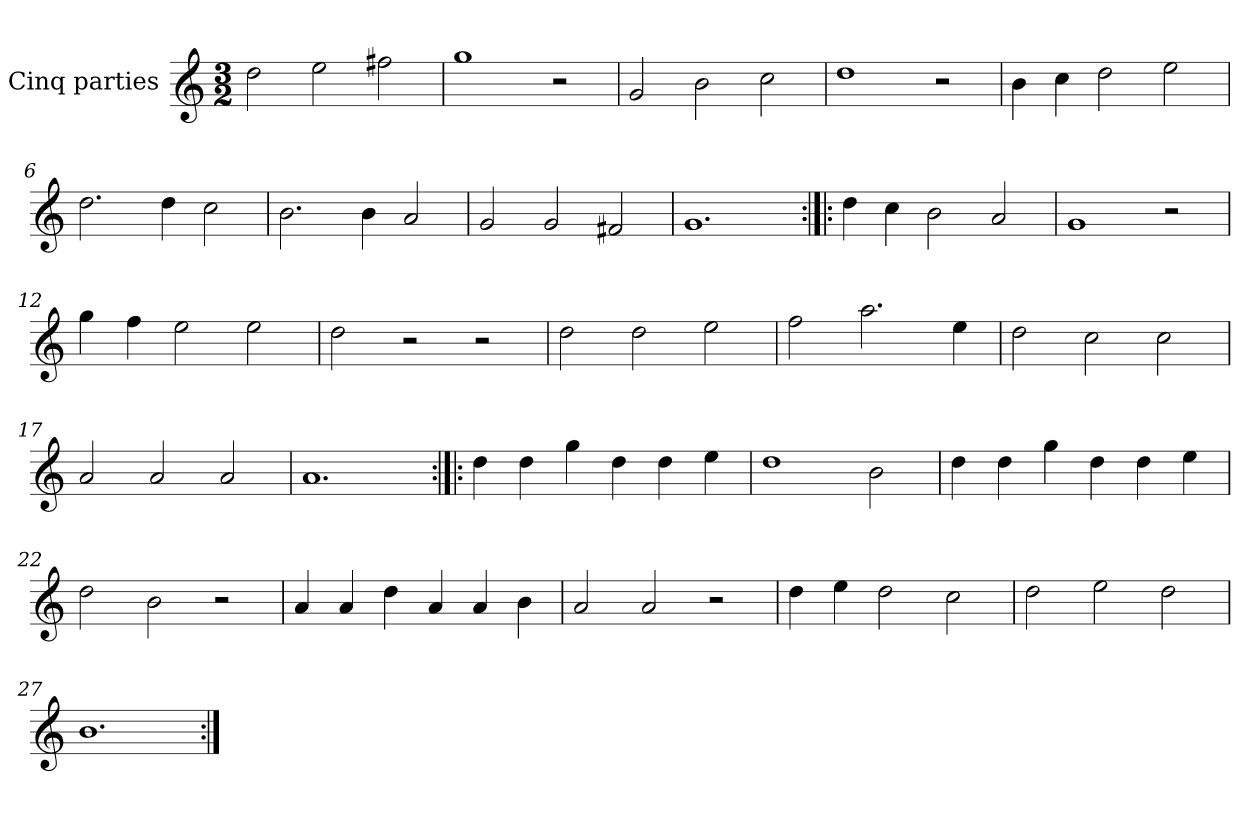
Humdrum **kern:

**kern
*part1
*staff1
*I"Cinq parties
*clefG2
*k[]
*M3/2
*MM180
=1
2dd\
2ee\
2ff#X\
=2
1gg
2r
=3
2g/
2b\
2cc\
=4
1dd
2r
=5
4b\
4cc\
2dd\
2ee\
=6
2.dd\
4dd\
2cc\
=7
2.b\
4b\
2a/
=8
2g/
2g/
2f#X/
=9
1.g
=10:|!|:
4dd\
4cc\
2b\
2a/
=11
1g
2r
=12
4gg\
4ff\
2ee\
2ee\
=13
2dd\
2r
2r
=14
2dd\
2dd\
2ee\
=15
2ff\
2.aa\
4ee\
=16
2dd\
2cc\
2cc\
=17
2a/
2a/
2a/
=18
1.a
=19:|!|:
4dd\
4dd\
4gg\
4dd\
4dd\
4ee\
=20
1dd
2b\
=21
4dd\
4dd\
4gg\
4dd\
4dd\
4ee\
=22
2dd\
2b\
2r
=23
4a/
4a/
4dd\
4a/
4a/
4b\
=24
2a/
2a/
2r
=25
4dd\
4ee\
2dd\
2cc\
=26
2dd\
2ee\
2dd\
=27
1.b
=:|!
*-
